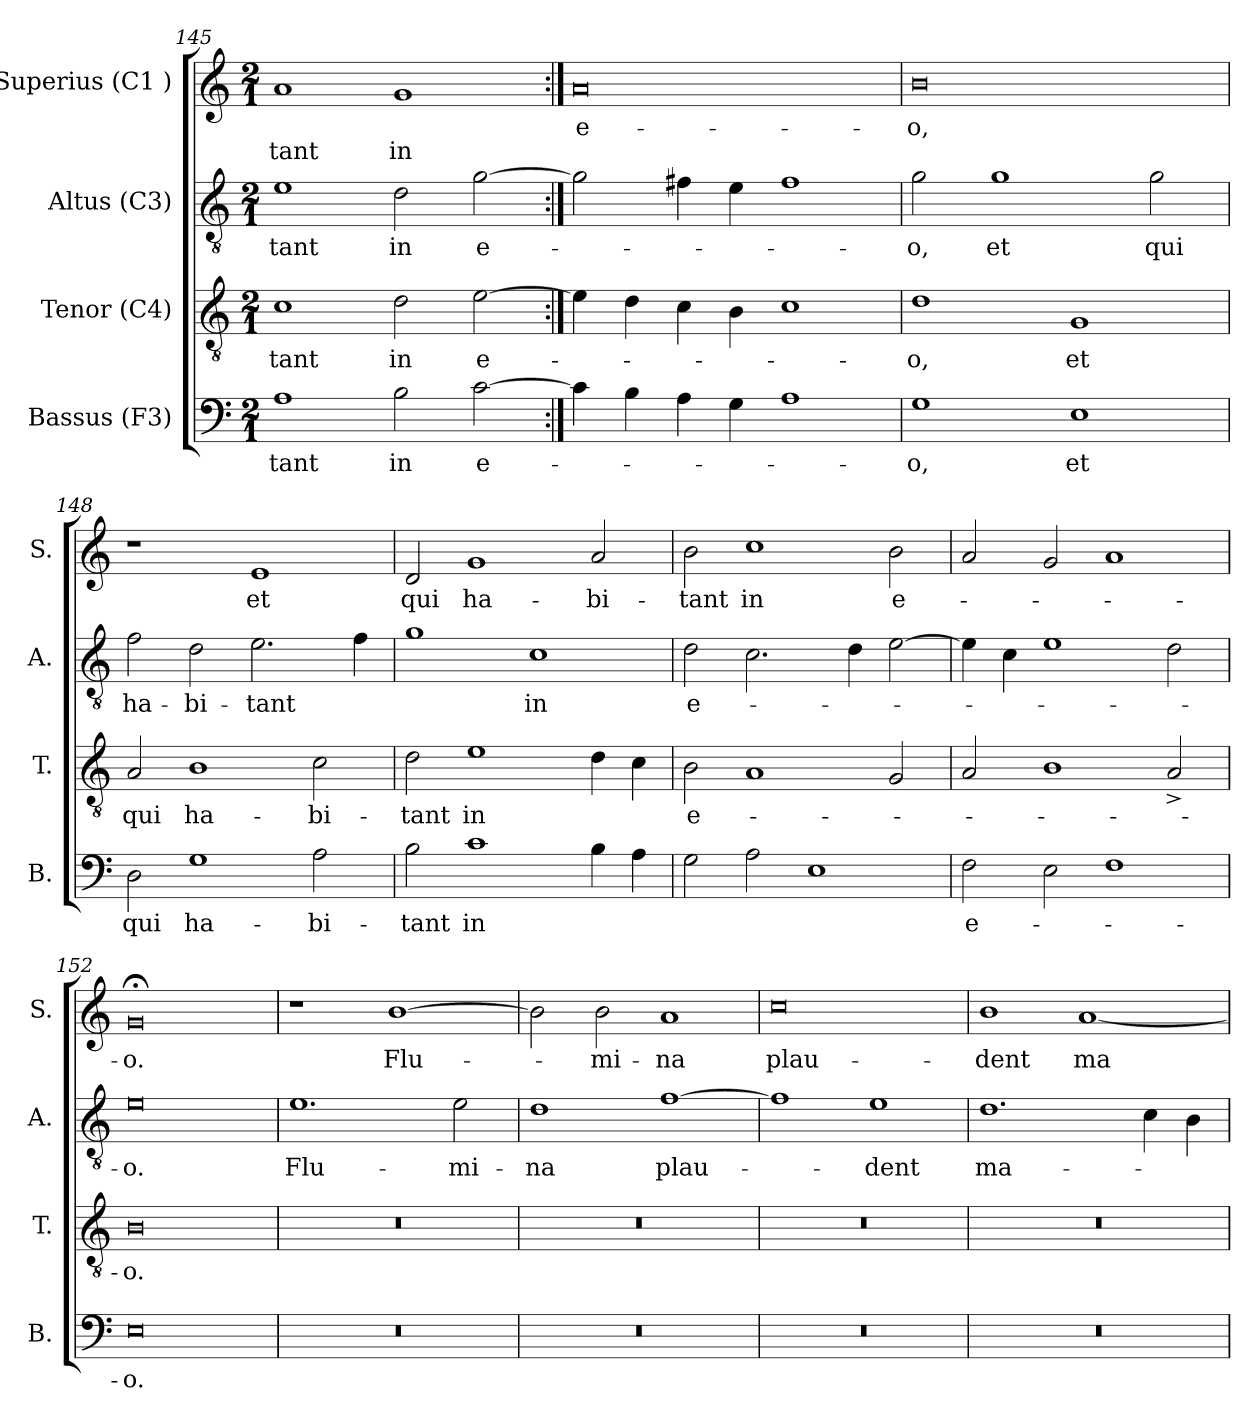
**kern	**text	**kern	**text	**kern	**text	**kern	**text	**text
*part4	*part4	*part3	*part3	*part2	*part2	*part1	*part1	*part1
*staff4	*staff4	*staff3	*staff3	*staff2	*staff2	*staff1	*staff1	*staff1
*I"Bassus (F3)	*	*I"Tenor (C4)	*	*I"Altus (C3)	*	*I"Superius (C1 )	*	*
*I'B.	*	*I'T.	*	*I'A.	*	*I'S.	*	*
*clefF4	*	*clefGv2	*	*clefGv2	*	*clefG2	*	*
*k[]	*	*k[]	*	*k[]	*	*k[]	*	*
*M2/1	*	*M2/1	*	*M2/1	*	*M2/1	*	*
=145	=145	=145	=145	=145	=145	=145	=145	=145
!	!LO:LY:b	!	!LO:LY:b	!	!LO:LY:b	!	!	!LO:LY:b
1A	-tant	1c	-tant	1e	-tant	1a	.	-tant
!	!LO:LY:b	!	!LO:LY:b	!	!LO:LY:b	!	!	!LO:LY:b
2B\	in	2d\	in	2d\	in	1g	.	in
!	!LO:LY:b	!	!LO:LY:b	!	!LO:LY:b	!	!	!
[2c\	e-	[2e\	e-	[2g\	e-	.	.	.
=146:|!	=146:|!	=146:|!	=146:|!	=146:|!	=146:|!	=146:|!	=146:|!	=146:|!
!	!	!	!	!	!	!	!LO:LY:b	!
4c\]	.	4e\]	.	2g\]	.	0a	-e-	.
4B\	.	4d\	.	.	.	.	.	.
4A\	.	4c\	.	4f#X\	.	.	.	.
4G\	.	4B\	.	4e\	.	.	.	.
1A	.	1c	.	1f#	.	.	.	.
=147	=147	=147	=147	=147	=147	=147	=147	=147
!	!LO:LY:b	!	!LO:LY:b	!	!LO:LY:b	!	!LO:LY:b	!
1G	-o,	1d	-o,	2g\	-o,	0b	-o,	.
!	!	!	!	!	!LO:LY:b	!	!	!
.	.	.	.	1g	et	.	.	.
!	!LO:LY:b	!	!LO:LY:b	!	!	!	!	!
1E	et	1G	et	.	.	.	.	.
!	!	!	!	!	!LO:LY:b	!	!	!
.	.	.	.	2g\	qui	.	.	.
!!LO:LB:g=z
=148	=148	=148	=148	=148	=148	=148	=148	=148
!	!LO:LY:b	!	!LO:LY:b	!	!LO:LY:b	!	!	!
2D\	qui	2A/	qui	2f\	ha-	1r	.	.
!	!LO:LY:b	!	!LO:LY:b	!	!LO:LY:b	!	!	!
1G	ha-	1B	ha-	2d\	-bi-	.	.	.
!	!	!	!	!	!LO:LY:b	!	!LO:LY:b	!
.	.	.	.	2.e\	-tant	1e	et	.
!	!LO:LY:b	!	!LO:LY:b	!	!	!	!	!
2A\	-bi-	2c\	-bi-	.	.	.	.	.
.	.	.	.	4f\	.	.	.	.
=149	=149	=149	=149	=149	=149	=149	=149	=149
!	!LO:LY:b	!	!LO:LY:b	!	!	!	!LO:LY:b	!
2B\	-tant	2d\	-tant	1g	.	2d/	qui	.
!	!LO:LY:b	!	!LO:LY:b	!	!	!	!LO:LY:b	!
1c	in	1e	in	.	.	1g	ha-	.
!	!	!	!	!	!LO:LY:b	!	!	!
.	.	.	.	1c	in	.	.	.
!	!	!	!	!	!	!	!LO:LY:b	!
4B\	.	4d\	.	.	.	2a/	-bi-	.
4A\	.	4c\	.	.	.	.	.	.
=150	=150	=150	=150	=150	=150	=150	=150	=150
!	!	!	!LO:LY:b	!	!LO:LY:b	!	!LO:LY:b	!
2G\	.	2B\	e-	2d\	e-	2b\	-tant	.
!	!	!	!	!	!	!	!LO:LY:b	!
2A\	.	1A	.	2.c\	.	1cc	in	.
1E	.	.	.	.	.	.	.	.
.	.	.	.	4d\	.	.	.	.
!	!	!	!	!	!	!	!LO:LY:b	!
.	.	2G/	.	[2e\	.	2b\	e-	.
=151	=151	=151	=151	=151	=151	=151	=151	=151
!	!LO:LY:b	!	!	!	!	!	!	!
2F\	e-	2A/	.	4e\]	.	2a/	.	.
.	.	.	.	4c\	.	.	.	.
2E\	.	1B	.	1e	.	2g/	.	.
1F	.	.	.	.	.	1a	.	.
.	.	2A^</	.	2d\	.	.	.	.
=152	=152	=152	=152	=152	=152	=152	=152	=152
!	!LO:LY:b	!	!LO:LY:b	!	!LO:LY:b	!	!LO:LY:b	!
0E	-o.	0B	-o.	0e	-o.	0g;	-o.	.
!!LO:PB:g=z
=153	=153	=153	=153	=153	=153	=153	=153	=153
!	!	!	!	!	!LO:LY:b	!	!	!
0r	.	0r	.	1.e	Flu-	1r	.	.
!	!	!	!	!	!	!	!LO:LY:b	!
.	.	.	.	.	.	[1b	Flu-	.
!	!	!	!	!	!LO:LY:b	!	!	!
.	.	.	.	2e\	-mi-	.	.	.
=154	=154	=154	=154	=154	=154	=154	=154	=154
!	!	!	!	!	!LO:LY:b	!	!	!
0r	.	0r	.	1d	-na	2b\]	.	.
!	!	!	!	!	!	!	!LO:LY:b	!
.	.	.	.	.	.	2b\	-mi-	.
!	!	!	!	!	!LO:LY:b	!	!LO:LY:b	!
.	.	.	.	[1f	plau-	1a	-na	.
=155	=155	=155	=155	=155	=155	=155	=155	=155
!	!	!	!	!	!	!	!LO:LY:b	!
0r	.	0r	.	1f]	.	0cc	plau-	.
!	!	!	!	!	!LO:LY:b	!	!	!
.	.	.	.	1e	-dent	.	.	.
=156	=156	=156	=156	=156	=156	=156	=156	=156
!	!	!	!	!	!LO:LY:b	!	!LO:LY:b	!
0r	.	0r	.	1.d	ma-	1b	-dent	.
!	!	!	!	!	!	!	!LO:LY:b	!
.	.	.	.	.	.	[1a	ma-	.
.	.	.	.	4c\	.	.	.	.
.	.	.	.	4B\	.	.	.	.
=	=	=	=	=	=	=	=	=
*-	*-	*-	*-	*-	*-	*-	*-	*-
